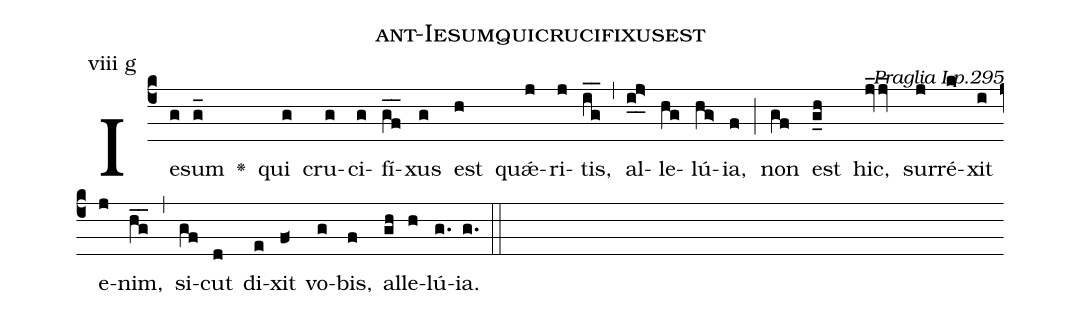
name: ant-Iesumquicrucifixusest;
commentary: Praglia I p.295;
annotation: viii g;
%%
(c4) Ie(g)sum(g_) <v>\greheightstar</v>() qui(g) cru(g)ci(g)fí(g_f_)xus(g) est(h) quǽ(j)ri(j)tis,(i_g_) (,) al(i_0j>_0)le(hg)lú(hg>)ia,(f) (;) non(gf) est(g_h) hic,(jv_jv_) sur(j)ré(k)xit(i) e(j)nim,(h_g_) (,) si(gf)cut(d) di(e)xit(f<) vo(g)bis,(f) al(gh)le(h)lú(g.)ia.(g.) (::)
